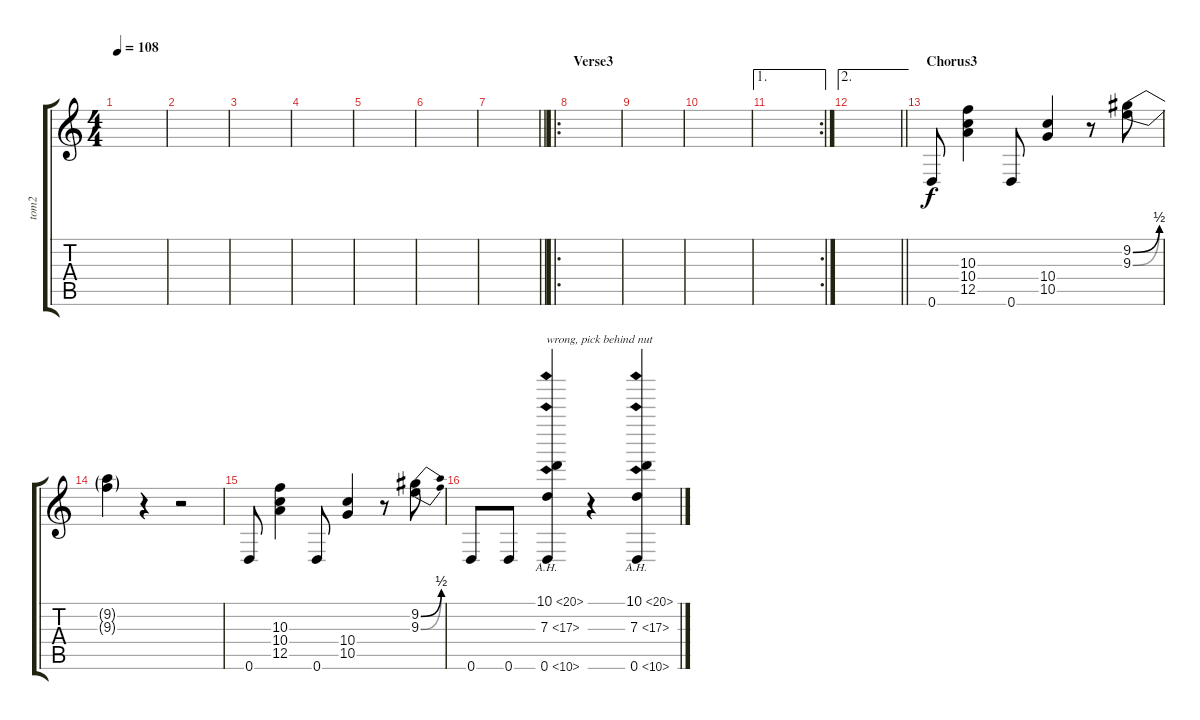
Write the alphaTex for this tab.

\track ("tom2" "tom2") {instrument distortionguitar}
\staff {score tabs}
\tuning (E4 B3 G3 D3 A2 D2) {hide}
\ts (4 4)
\tempo 108
\clef g2
\ks c
|
|
|
|
|
|
\barLineRight lightlight
|
\ro
\section ("" "Verse3")
|
|
|
\ae 1
\rc 2
|
\ae 2
\barLineRight lightlight
|
\section ("" "Chorus3")
0.6.8 (10.3 10.4 12.5).4 0.6.8 (10.4 10.5).4 r.8 (9.2{be (bend 0 0 60 2)} 9.3{be (bend 0 0 60 2)}).8 |
(9.2{t} 9.3{t}).4 r.4 r.2 |
0.6.8 (10.3 10.4 12.5).4 0.6.8 (10.4 10.5).4 r.8 (9.2{be (bend 0 0 60 2)} 9.3{be (bend 0 0 60 2)}).8 |
0.6.8 0.6.8 (10.1{ah 10} 7.3{ah 10} 0.6{ah 10}).4{txt "wrong, pick behind nut"} r.4 (10.1{ah 10} 7.3{ah 10} 0.6{ah 10}).4
